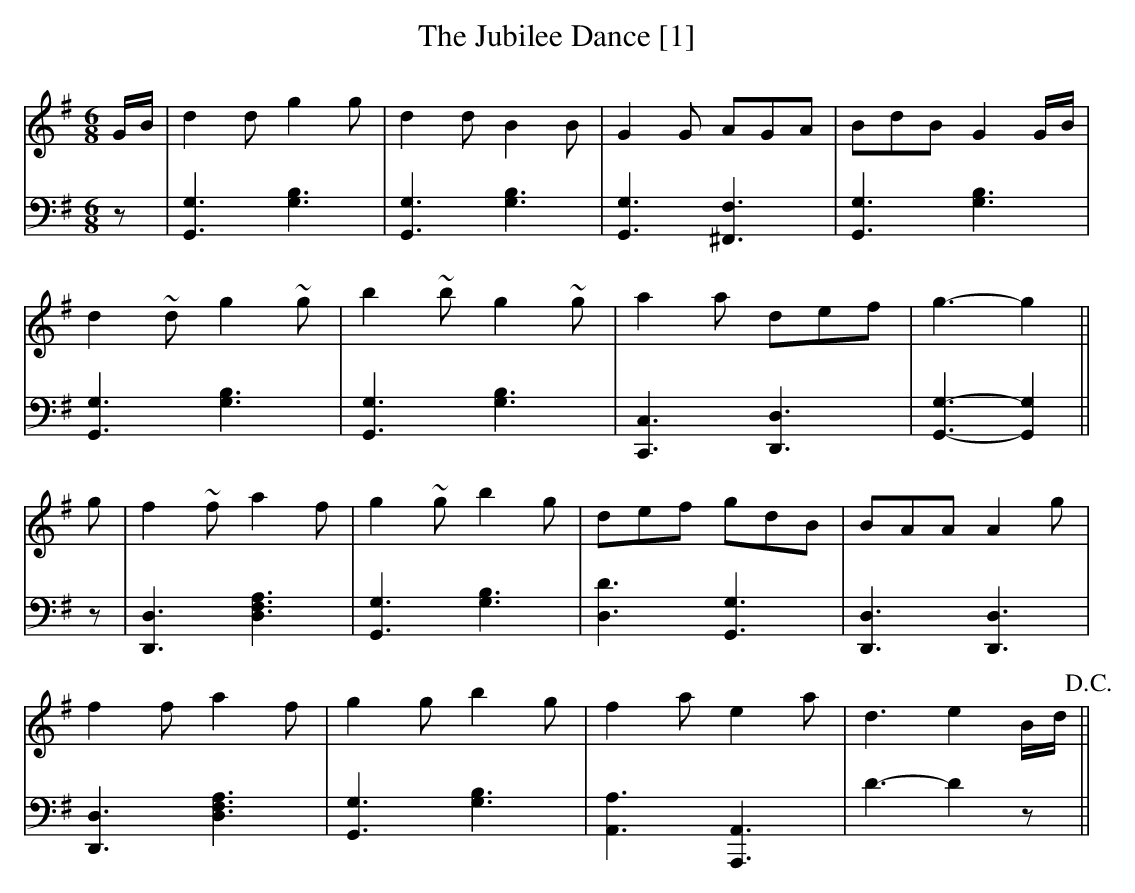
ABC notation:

X:1
T:Jubilee Dance [1], The
M:6/8
L:1/8
K:G
V:1
G/B/|d2d g2g|d2d B2B|G2G AGA|BdB G2 G/B/|
d2~d g2~g|b2~b g2~g|a2a def|g3-g2||
g|f2~f a2f|g2~g b2g|def gdB|BAA A2g|
f2f a2f|g2g b2g|f2a e2a|d3-e2 B/d/!D.C.!||
V:2 clef = bass
z|[G,,3G,3][G,3B,3]|[G,,3G,3][G,3B,3]|[G,,3G,3][^F,,3F,3]|[G,,3G,3][G,3B,3]|
[G,,3G,3][G,3B,3]|[G,,3G,3][G,3B,3]|[C,,3C,3][D,,3D,3]|[G,,3G,3]-[G,,2G,2]||
z|[D,,3D,3][D,3F,3A,3]|[G,,3G,3][G,3B,3]|[D,3D3][G,,3G,3]|[D,,3D,3][D,,3D,3]|
[D,,3D,3][D,3F,3A,3]|[G,,3G,3][G,3B,3]|[A,,3A,3][A,,,3A,,3]|D3-D2z||
